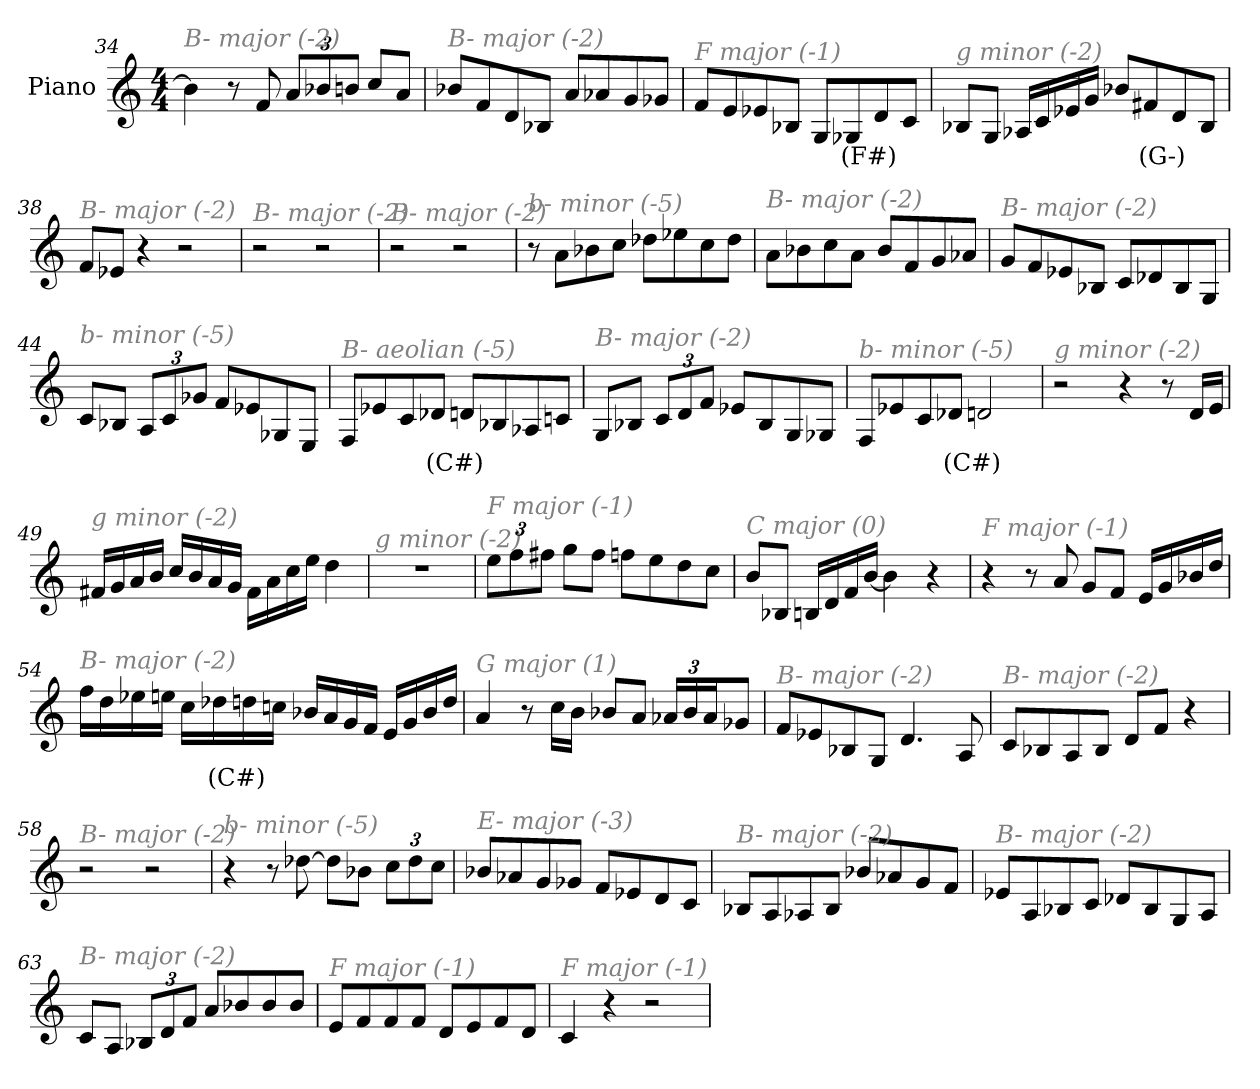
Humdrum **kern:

**kern	**text
*part1	*part1
*staff1	*staff1
*I"Piano	*
*I'Pno	*
!!LO:LB:g=z
*clefG2	*
*k[]	*
*M4/4	*
=34	=34
!LO:TX:i:color=#808080:t=B- major (-2)	!
4b-\]	.
8r	.
8f/	.
*Xbrackettup	*
12a/L	.
12b-X/	.
12bn/J	.
8cc/L	.
8a/J	.
=35	=35
!LO:TX:i:color=#808080:t=B- major (-2)	!
8b-X/L	.
8f/	.
8d/	.
8B-X/J	.
8a/L	.
8a-X/	.
8g/	.
8g-X/J	.
=36	=36
!LO:TX:i:color=#808080:t=F major (-1)	!
8f/L	.
8e/	.
8e-X/	.
8B-X/J	.
8G/L	.
8G-Xi/	(F#)
8d/	.
8c/J	.
!!LO:LB:g=z
=37	=37
!LO:TX:i:color=#808080:t=g minor (-2)	!
8B-X/L	.
8G/J	.
16A-X/LL	.
16c/	.
16e-X/	.
16g/JJ	.
8b-X/L	.
8f#Xi/	(G-)
8d/	.
8B-/J	.
=38	=38
!LO:TX:i:color=#808080:t=B- major (-2)	!
8f/L	.
8e-X/J	.
4r	.
2r	.
=39	=39
!LO:TX:i:color=#808080:t=B- major (-2)	!
2r	.
2r	.
=40	=40
!LO:TX:i:color=#808080:t=B- major (-2)	!
2r	.
2r	.
=41	=41
!LO:TX:i:color=#808080:t=b- minor (-5)	!
8r	.
8a\L	.
8b-X\	.
8cc\J	.
8dd-X\L	.
8ee-X\	.
8cc\	.
8dd-\J	.
!!LO:PB:g=z
=42	=42
!LO:TX:i:color=#808080:t=B- major (-2)	!
8a\L	.
8b-X\	.
8cc\	.
8a\J	.
8b-/L	.
8f/	.
8g/	.
8a-X/J	.
=43	=43
!LO:TX:i:color=#808080:t=B- major (-2)	!
8g/L	.
8f/	.
8e-X/	.
8B-X/J	.
8c/L	.
8d-X/	.
8B-/	.
8G/J	.
=44	=44
!LO:TX:i:color=#808080:t=b- minor (-5)	!
8c/L	.
8B-X/J	.
12A/L	.
12c/	.
12g-X/J	.
8f/L	.
8e-X/	.
8G-X/	.
8E/J	.
=45	=45
!LO:TX:i:color=#808080:t=B- aeolian (-5)	!
8F/L	.
8e-X/	.
8c/	.
8d-Xi/J	(C#)
8d/L	.
8B-X/	.
8A-X/	.
8cn/J	.
!!LO:LB:g=z
=46	=46
!LO:TX:i:color=#808080:t=B- major (-2)	!
8G/L	.
8B-X/J	.
12c/L	.
12d/	.
12f/J	.
8e-X/L	.
8B-/	.
8G/	.
8G-X/J	.
=47	=47
!LO:TX:i:color=#808080:t=b- minor (-5)	!
8F/L	.
8e-X/	.
8c/	.
8d-Xi/J	(C#)
2d/	.
=48	=48
!LO:TX:i:color=#808080:t=g minor (-2)	!
2r	.
4r	.
8r	.
16d/LL	.
16e/JJ	.
=49	=49
!LO:TX:i:color=#808080:t=g minor (-2)	!
16f#X/LL	.
16g/	.
16a/	.
16b/JJ	.
16cc/LL	.
16b/	.
16a/	.
16g/JJ	.
16f#\LL	.
16a\	.
16cc\	.
16ee\JJ	.
4dd\	.
!!LO:LB:g=z
=50	=50
!LO:TX:i:color=#808080:t=g minor (-2)	!
1r	.
=51	=51
!LO:TX:i:color=#808080:t=F major (-1)	!
12ee\L	.
12ff\	.
12ff#X\J	.
8gg\L	.
8ff#\J	.
8ffn\L	.
8ee\	.
8dd\	.
8cc\J	.
=52	=52
!LO:TX:i:color=#808080:t=C major (0)	!
8b/L	.
8B-X/J	.
16Bn/LL	.
16d/	.
16f/	.
[16b/JJ	.
4b\]	.
4r	.
=53	=53
!LO:TX:i:color=#808080:t=F major (-1)	!
4r	.
8r	.
8a/	.
8g/L	.
8f/J	.
16e/LL	.
16g/	.
16b-X/	.
16dd/JJ	.
!!LO:LB:g=z
=54	=54
!LO:TX:i:color=#808080:t=B- major (-2)	!
16ff\LL	.
16dd\	.
16ee-X\	.
16een\JJ	.
16cc\LL	.
16dd-Xi\	(C#)
16dd\	.
16ccn\JJ	.
16b-X/LL	.
16a/	.
16g/	.
16f/JJ	.
16e/LL	.
16g/	.
16b-/	.
16dd/JJ	.
=55	=55
!LO:TX:i:color=#808080:t=G major (1)	!
4a/	.
8r	.
16cc\LL	.
16b\JJ	.
8b-X/L	.
8a/J	.
24a-X/LL	.
24b-/	.
24a-/J	.
8g-Xj/J	.
=56	=56
!LO:TX:i:color=#808080:t=B- major (-2)	!
8f/L	.
8e-X/	.
8B-X/	.
8G/J	.
4.d/	.
8A/	.
!!LO:LB:g=z
=57	=57
!LO:TX:i:color=#808080:t=B- major (-2)	!
8c/L	.
8B-X/	.
8A/	.
8B-/J	.
8d/L	.
8f/J	.
4r	.
=58	=58
!LO:TX:i:color=#808080:t=B- major (-2)	!
2r	.
2r	.
=59	=59
!LO:TX:i:color=#808080:t=b- minor (-5)	!
4r	.
8r	.
[8dd-X\	.
8dd-\L]	.
8b-X\J	.
12cc\L	.
12dd-\	.
12cc\J	.
=60	=60
!LO:TX:i:color=#808080:t=E- major (-3)	!
8b-X/L	.
8a-X/	.
8g/	.
8g-X/J	.
8f/L	.
8e-X/	.
8d/	.
8c/J	.
!!LO:LB:g=z
=61	=61
!LO:TX:i:color=#808080:t=B- major (-2)	!
8B-X/L	.
8A/	.
8A-X/	.
8B-/J	.
8b-X/L	.
8a-X/	.
8g/	.
8f/J	.
=62	=62
!LO:TX:i:color=#808080:t=B- major (-2)	!
8e-X/L	.
8A/	.
8B-X/	.
8c/J	.
8d-X/L	.
8B-/	.
8G/	.
8A/J	.
=63	=63
!LO:TX:i:color=#808080:t=B- major (-2)	!
8c/L	.
8A/J	.
12B-X/L	.
12d/	.
12f/J	.
8a/L	.
8b-X/	.
8b-/	.
8b-/J	.
=64	=64
!LO:TX:i:color=#808080:t=F major (-1)	!
8e/L	.
8f/	.
8f/	.
8f/J	.
8d/L	.
8e/	.
8f/	.
8d/J	.
!!LO:LB:g=z
=65	=65
!LO:TX:i:color=#808080:t=F major (-1)	!
4c/	.
4r	.
2r	.
=	=
*-	*-
